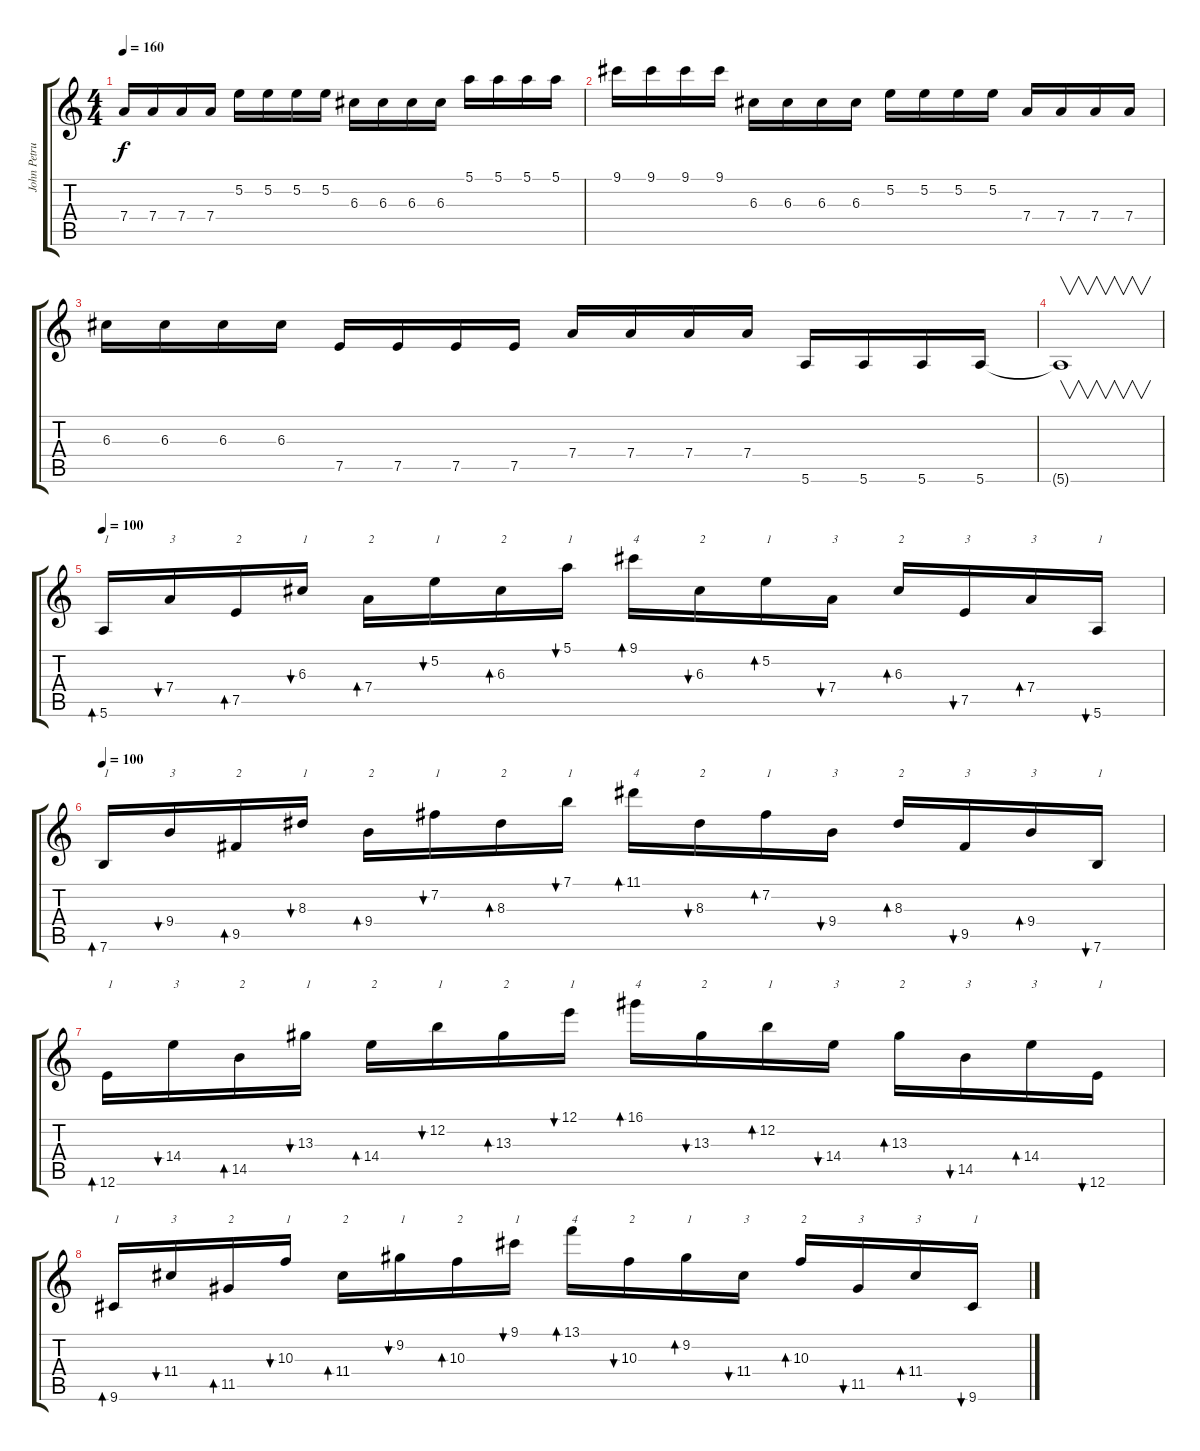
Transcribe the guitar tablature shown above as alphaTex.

\track ("John Petrucci" "John Petru") {instrument overdrivenguitar}
\staff {score tabs}
\tuning (E4 B3 G3 D3 A2 E2) {hide}
\ts (4 4)
\tempo 160
\clef g2
\ks c
7.4.16{dy f} 7.4.16 7.4.16 7.4.16 5.2.16 5.2.16 5.2.16 5.2.16 6.3.16 6.3.16 6.3.16 6.3.16 5.1.16 5.1.16 5.1.16 5.1.16 |
9.1.16 9.1.16 9.1.16 9.1.16 6.3.16 6.3.16 6.3.16 6.3.16 5.2.16 5.2.16 5.2.16 5.2.16 7.4.16 7.4.16 7.4.16 7.4.16 |
6.3.16 6.3.16 6.3.16 6.3.16 7.5.16 7.5.16 7.5.16 7.5.16 7.4.16 7.4.16 7.4.16 7.4.16 5.6.16 5.6.16 5.6.16 5.6.16 |
5.6{t}.1{v} |
\tempo 100
5.6.16{bd 60 txt "1"} 7.4.16{bu 60 txt "3"} 7.5.16{bd 60 txt "2"} 6.3.16{bu 60 txt "1"} 7.4.16{bd 60 txt "2"} 5.2.16{bu 60 txt "1"} 6.3.16{bd 60 txt "2"} 5.1.16{bu 60 txt "1"} 9.1.16{bd 60 txt "4"} 6.3.16{bu 60 txt "2"} 5.2.16{bd 60 txt "1"} 7.4.16{bu 60 txt "3"} 6.3.16{bd 60 txt "2"} 7.5.16{bu 60 txt "3"} 7.4.16{bd 60 txt "3"} 5.6.16{bu 60 txt "1"} |
\tempo 100
7.6.16{bd 60 txt "1"} 9.4.16{bu 60 txt "3"} 9.5.16{bd 60 txt "2"} 8.3.16{bu 60 txt "1"} 9.4.16{bd 60 txt "2"} 7.2.16{bu 60 txt "1"} 8.3.16{bd 60 txt "2"} 7.1.16{bu 60 txt "1"} 11.1.16{bd 60 txt "4"} 8.3.16{bu 60 txt "2"} 7.2.16{bd 60 txt "1"} 9.4.16{bu 60 txt "3"} 8.3.16{bd 60 txt "2"} 9.5.16{bu 60 txt "3"} 9.4.16{bd 60 txt "3"} 7.6.16{bu 60 txt "1"} |
12.6.16{bd 60 txt "1"} 14.4.16{bu 60 txt "3"} 14.5.16{bd 60 txt "2"} 13.3.16{bu 60 txt "1"} 14.4.16{bd 60 txt "2"} 12.2.16{bu 60 txt "1"} 13.3.16{bd 60 txt "2"} 12.1.16{bu 60 txt "1"} 16.1.16{bd 60 txt "4"} 13.3.16{bu 60 txt "2"} 12.2.16{bd 60 txt "1"} 14.4.16{bu 60 txt "3"} 13.3.16{bd 60 txt "2"} 14.5.16{bu 60 txt "3"} 14.4.16{bd 60 txt "3"} 12.6.16{bu 60 txt "1"} |
9.6.16{bd 60 txt "1"} 11.4.16{bu 60 txt "3"} 11.5.16{bd 60 txt "2"} 10.3.16{bu 60 txt "1"} 11.4.16{bd 60 txt "2"} 9.2.16{bu 60 txt "1"} 10.3.16{bd 60 txt "2"} 9.1.16{bu 60 txt "1"} 13.1.16{bd 60 txt "4"} 10.3.16{bu 60 txt "2"} 9.2.16{bd 60 txt "1"} 11.4.16{bu 60 txt "3"} 10.3.16{bd 60 txt "2"} 11.5.16{bu 60 txt "3"} 11.4.16{bd 60 txt "3"} 9.6.16{bu 60 txt "1"}
